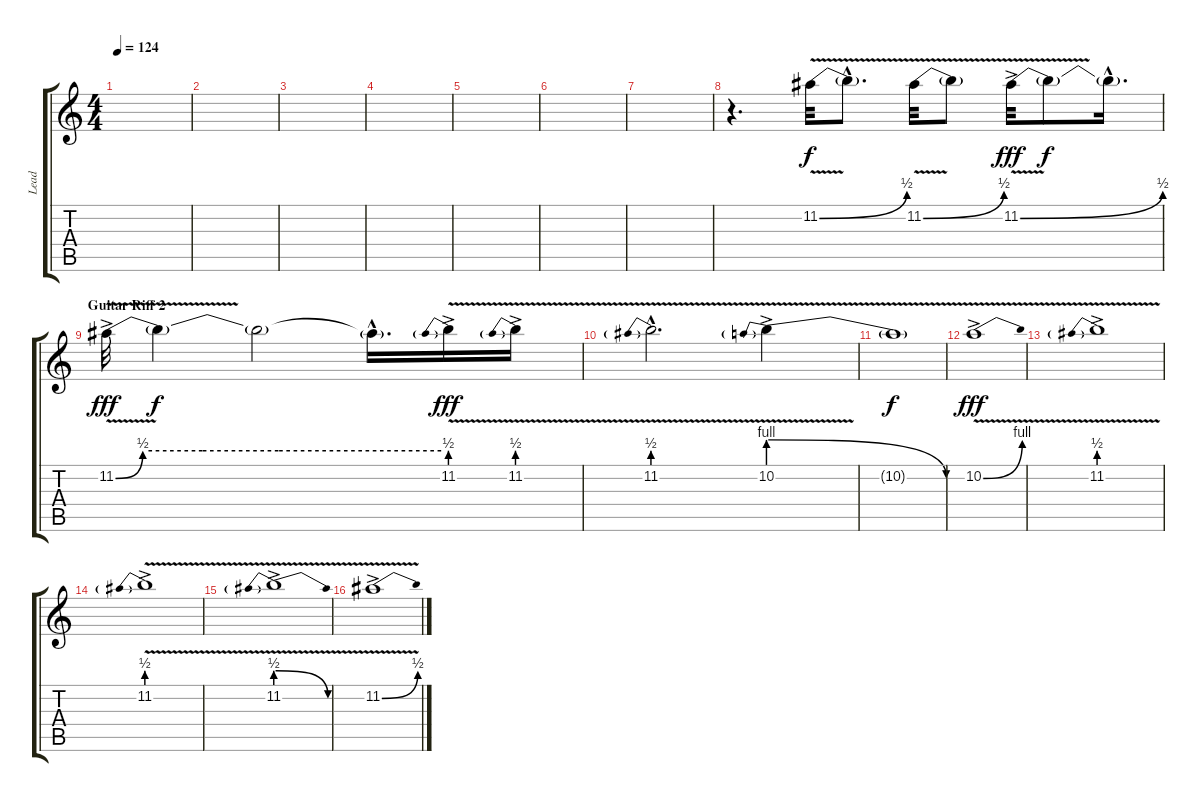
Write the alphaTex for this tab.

\track ("Lead" "Lead") {instrument overdrivenguitar}
\staff {score tabs}
\tuning (E4 B3 G3 D3 A2 E2) {hide}
\ts (4 4)
\tempo 124
\clef g2
\ks c
|
|
|
|
|
|
|
r.4{d} 11.2{be (bend 0 0 60 2) v}.32{dy f} 11.2{hac t}.8{d} 11.2{be (bend 0 0 60 2) v}.32 11.2{t}.8 11.2{be (bend 0 0 60 2) v ac}.32{dy fff} 11.2{t}.8{dy f} 11.2{hac t}.16{d} |
\section ("" "Guitar Riff 2")
11.2{be (custom 0 0 5 2 16 2 30 2 60 2) v ac}.32{dy fff} 11.2{t}.4{dy f} 11.2{t}.2 11.2{hac t}.16{d} 11.2{be (prebend 0 2 60 2) v ac}.16{dy fff} 11.2{be (prebend 0 2 60 2) v ac}.16 |
11.2{be (prebend 0 2 60 2) v hac}.2{d} 10.2{be (prebendrelease 0 4 60 0) v ac}.4 |
10.2{t}.1{dy f} |
10.2{be (bend 0 0 60 4) v ac}.1{dy fff} |
11.2{be (prebend 0 2 60 2) v ac}.1 |
11.2{be (prebend 0 2 60 2) v ac}.1 |
11.2{be (prebendrelease 0 2 60 0) v ac}.1 |
11.2{be (bend 0 0 60 2) v ac}.1
